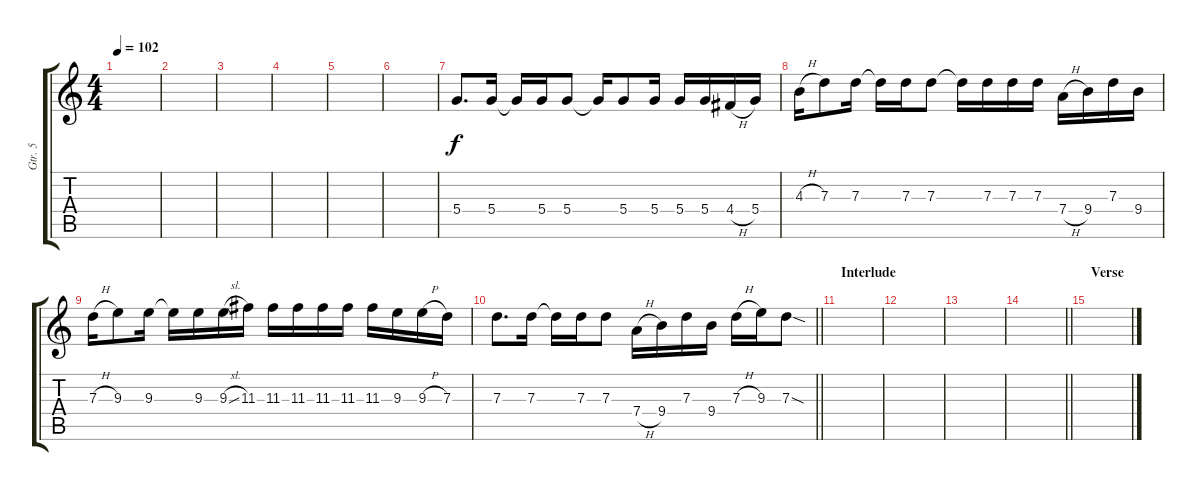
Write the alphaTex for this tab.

\track ("Gtr. 5" "Gtr. 5") {instrument overdrivenguitar}
\staff {score tabs}
\tuning (E4 B3 G3 D3 A2 E2) {hide}
\ts (4 4)
\tempo 102
\clef g2
\ks c
|
|
|
|
|
|
5.4.8{d} 5.4.16 5.4{t}.16 5.4.16 5.4.8 5.4{t}.16 5.4.8 5.4.16 5.4.16 5.4.16 4.4{h}.16 5.4.16 |
4.3{h}.16 7.3.8 7.3.16 7.3{t}.16 7.3.16 7.3.8 7.3{t}.16 7.3.16 7.3.16 7.3.16 7.4{h}.16 9.4.16 7.3.16 9.4.16 |
7.3{h}.16 9.3.8 9.3.16 9.3{t}.16 9.3.16 9.3{sl}.16 11.3.16 11.3.16 11.3.16 11.3.16 11.3.16 11.3.16 9.3.16 9.3{h}.16 7.3.16 |
\barLineRight lightlight
7.3.8{d} 7.3.16 7.3{t}.16 7.3.16 7.3.8 7.4{h}.16 9.4.16 7.3.16 9.4.16 7.3{h}.16 9.3.16 7.3{sod}.8 |
\section ("" "Interlude")
|
|
|
\barLineRight lightlight
|
\section ("" "Verse")
